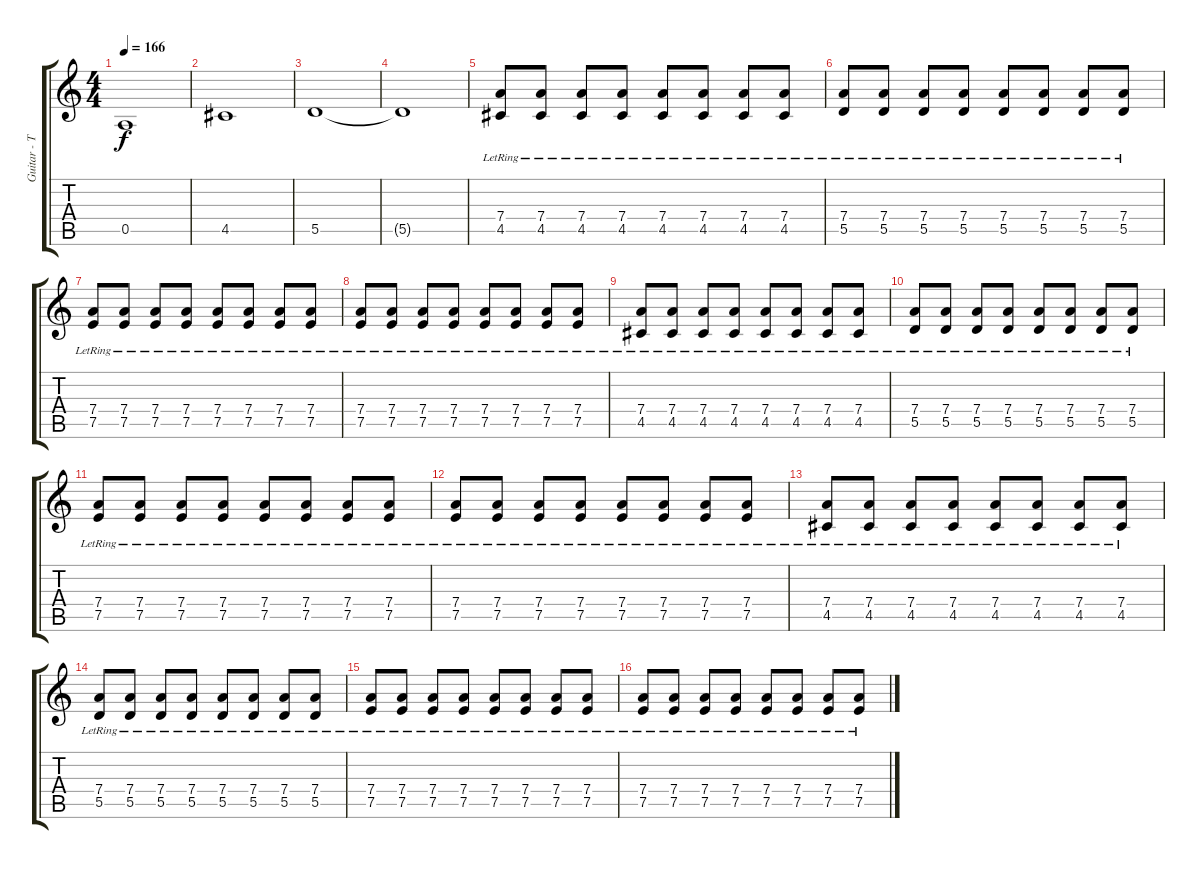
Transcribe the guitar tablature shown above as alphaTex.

\track ("Guitar - Tom DeLonge" "Guitar - T") {instrument electricguitarclean}
\staff {score tabs}
\tuning (E4 B3 G3 D3 A2 E2) {hide}
\ts (4 4)
\tempo 166
\clef g2
\ks c
0.5.1{dy f} |
4.5.1 |
5.5.1 |
5.5{t}.1 |
(7.4{lr} 4.5{lr}).8 (7.4{lr} 4.5{lr}).8 (7.4{lr} 4.5{lr}).8 (7.4{lr} 4.5{lr}).8 (7.4{lr} 4.5{lr}).8 (7.4{lr} 4.5{lr}).8 (7.4{lr} 4.5{lr}).8 (7.4{lr} 4.5{lr}).8 |
(7.4{lr} 5.5{lr}).8 (7.4{lr} 5.5{lr}).8 (7.4{lr} 5.5{lr}).8 (7.4{lr} 5.5{lr}).8 (7.4{lr} 5.5{lr}).8 (7.4{lr} 5.5{lr}).8 (7.4{lr} 5.5{lr}).8 (7.4{lr} 5.5{lr}).8 |
(7.4{lr} 7.5{lr}).8 (7.4{lr} 7.5{lr}).8 (7.4{lr} 7.5{lr}).8 (7.4{lr} 7.5{lr}).8 (7.4{lr} 7.5{lr}).8 (7.4{lr} 7.5{lr}).8 (7.4{lr} 7.5{lr}).8 (7.4{lr} 7.5{lr}).8 |
(7.4{lr} 7.5{lr}).8 (7.4{lr} 7.5{lr}).8 (7.4{lr} 7.5{lr}).8 (7.4{lr} 7.5{lr}).8 (7.4{lr} 7.5{lr}).8 (7.4{lr} 7.5{lr}).8 (7.4{lr} 7.5{lr}).8 (7.4{lr} 7.5{lr}).8 |
(7.4{lr} 4.5{lr}).8 (7.4{lr} 4.5{lr}).8 (7.4{lr} 4.5{lr}).8 (7.4{lr} 4.5{lr}).8 (7.4{lr} 4.5{lr}).8 (7.4{lr} 4.5{lr}).8 (7.4{lr} 4.5{lr}).8 (7.4{lr} 4.5{lr}).8 |
(7.4{lr} 5.5{lr}).8 (7.4{lr} 5.5{lr}).8 (7.4{lr} 5.5{lr}).8 (7.4{lr} 5.5{lr}).8 (7.4{lr} 5.5{lr}).8 (7.4{lr} 5.5{lr}).8 (7.4{lr} 5.5{lr}).8 (7.4{lr} 5.5{lr}).8 |
(7.4{lr} 7.5{lr}).8 (7.4{lr} 7.5{lr}).8 (7.4{lr} 7.5{lr}).8 (7.4{lr} 7.5{lr}).8 (7.4{lr} 7.5{lr}).8 (7.4{lr} 7.5{lr}).8 (7.4{lr} 7.5{lr}).8 (7.4{lr} 7.5{lr}).8 |
(7.4{lr} 7.5{lr}).8 (7.4{lr} 7.5{lr}).8 (7.4{lr} 7.5{lr}).8 (7.4{lr} 7.5{lr}).8 (7.4{lr} 7.5{lr}).8 (7.4{lr} 7.5{lr}).8 (7.4{lr} 7.5{lr}).8 (7.4{lr} 7.5{lr}).8 |
(7.4{lr} 4.5{lr}).8 (7.4{lr} 4.5{lr}).8 (7.4{lr} 4.5{lr}).8 (7.4{lr} 4.5{lr}).8 (7.4{lr} 4.5{lr}).8 (7.4{lr} 4.5{lr}).8 (7.4{lr} 4.5{lr}).8 (7.4{lr} 4.5{lr}).8 |
(7.4{lr} 5.5{lr}).8 (7.4{lr} 5.5{lr}).8 (7.4{lr} 5.5{lr}).8 (7.4{lr} 5.5{lr}).8 (7.4{lr} 5.5{lr}).8 (7.4{lr} 5.5{lr}).8 (7.4{lr} 5.5{lr}).8 (7.4{lr} 5.5{lr}).8 |
(7.4{lr} 7.5{lr}).8 (7.4{lr} 7.5{lr}).8 (7.4{lr} 7.5{lr}).8 (7.4{lr} 7.5{lr}).8 (7.4{lr} 7.5{lr}).8 (7.4{lr} 7.5{lr}).8 (7.4{lr} 7.5{lr}).8 (7.4{lr} 7.5{lr}).8 |
(7.4{lr} 7.5{lr}).8 (7.4{lr} 7.5{lr}).8 (7.4{lr} 7.5{lr}).8 (7.4{lr} 7.5{lr}).8 (7.4{lr} 7.5{lr}).8 (7.4{lr} 7.5{lr}).8 (7.4{lr} 7.5{lr}).8 (7.4{lr} 7.5{lr}).8
